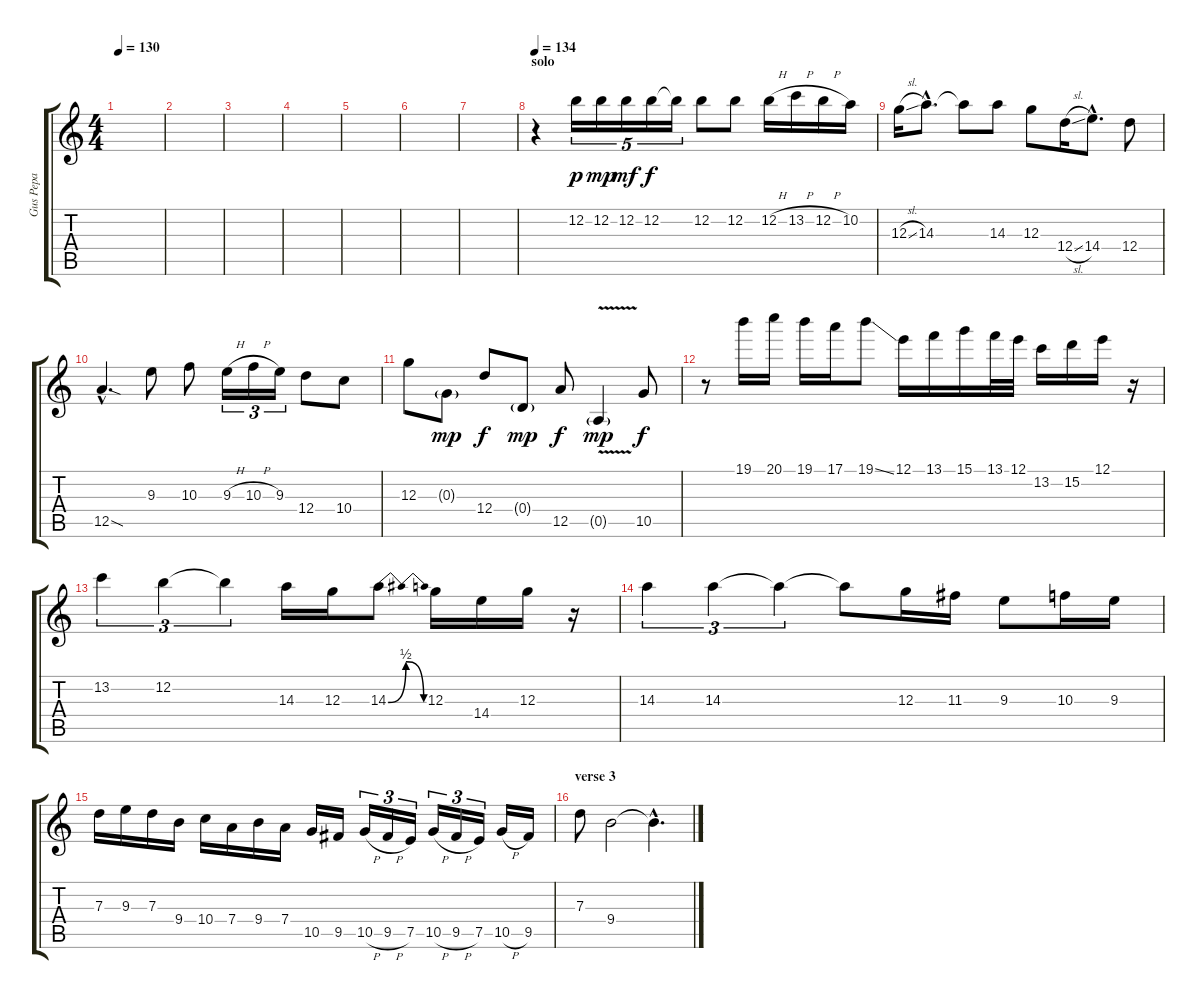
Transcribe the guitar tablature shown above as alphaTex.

\track ("Gus Pepa" "Gus Pepa") {instrument overdrivenguitar}
\staff {score tabs}
\tuning (E4 B3 G3 D3 A2 E2) {hide}
\ts (4 4)
\tempo 130
\clef g2
\ks c
|
|
|
|
|
|
|
\section ("" "solo")
\tempo 134
r.4 12.2.16{tu (5 4) dy p} 12.2.16{tu (5 4) dy mp} 12.2.16{tu (5 4) dy mf} 12.2.16{tu (5 4) dy f} 12.2{t}.16{tu (5 4)} 12.2.8 12.2.8 12.2{h}.16 13.2{h}.16 12.2{h}.16 10.2.16 |
12.3{sl}.16 14.3{hac}.8{d} 14.3{t}.8 14.3.8 12.3.8 12.4{sl}.16 14.4{hac}.8{d} 12.4.8 |
12.5{sod hac}.4{d} 9.3.8 10.3.8 9.3{h}.16{tu (3 2)} 10.3{h}.16{tu (3 2)} 9.3.16{tu (3 2)} 12.4.8 10.4.8 |
12.3.8 0.3{g}.8{dy mp} 12.4.8{dy f} 0.4{g}.8{dy mp} 12.5.8{dy f} 0.5{v g}.4{dy mp} 10.5.8{dy f} |
r.8 19.1.16 20.1.16 19.1.16 17.1.16 19.1{ss}.8 12.1.16 13.1.16 15.1.16 13.1.32 12.1.32 13.2.16 15.2.16 12.1.16 r.16 |
13.2.4{tu (3 2)} 12.2.4{tu (3 2)} 12.2{t}.4{tu (3 2)} 14.3.16 12.3.16 14.3{be (bendrelease 0 0 15 2 15 2 60 0)}.8 12.3.16 14.4.16 12.3.16 r.16 |
14.3.4{tu (3 2)} 14.3.4{tu (3 2)} 14.3{t}.4{tu (3 2)} 14.3{t}.8 12.3.16 11.3.16 9.3.8 10.3.16 9.3.16 |
7.3.16 9.3.16 7.3.16 9.4.16 10.4.16 7.4.16 9.4.16 7.4.16 10.5.16 9.5.16 10.5{h}.16{tu (3 2)} 9.5{h}.16{tu (3 2)} 7.5.16{tu (3 2)} 10.5{h}.16{tu (3 2)} 9.5{h}.16{tu (3 2)} 7.5.16{tu (3 2)} 10.5{h}.16 9.5.16 |
\section ("" "verse 3")
7.3.8 9.4.2{volume 7} 9.4{hac t}.4{d}
